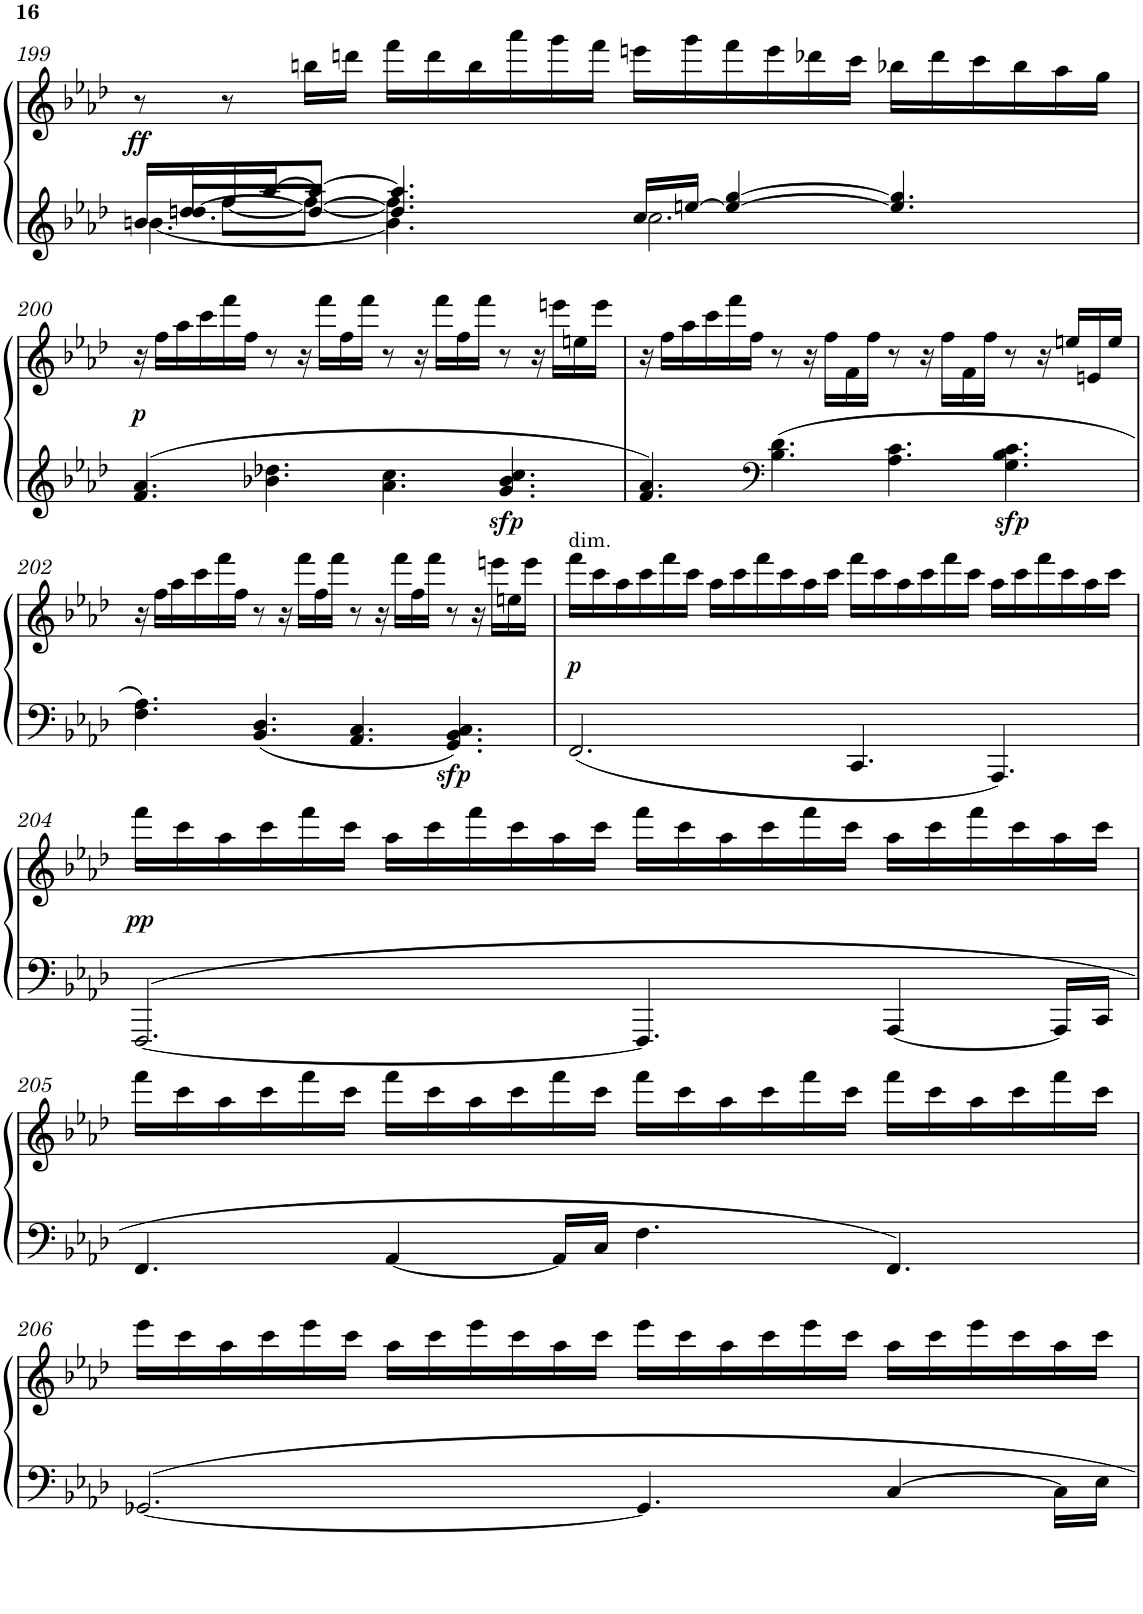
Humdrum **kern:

**kern	**kern	**dynam
*part1	*part1	*part1
*staff2	*staff1	*staff1/2
*I"Piano	*	*
*I'Pno	*	*
!!LO:PB:g=z
*clefG2	*clefG2	*
*k[b-e-a-d-]	*k[b-e-a-d-]	*
*A-:	*A-:	*
*M12/8	*M12/8	*
=199	=199	=199
*^	*	*
*	*^	*	*
*	*	*^	*	*
!	!	!	!	!	!LO:DY:b
16bn/LL	[4.b\	16ryy	8ryy	8r	ff
16ddn/	.	[8.dd/L	.	.	.
16ff/	.	.	[8ff\L	8r	.
[16aa-/J	.	.	.	.	.
8aa-/J_	.	8dd/J_	8ff\J_	16bbn\LL	.
.	.	.	.	16dddn\JJ	.
4.aa-/]	4.b\]	4.dd/]	4.ff\]	16fff\LL	.
.	.	.	.	16ddd\	.
.	.	.	.	16bb\	.
.	.	.	.	16aaa-\	.
.	.	.	.	16ggg\	.
.	.	.	.	16fff\JJ	.
16cc/LL	2.cc\	2.ryy	2.ryy	16eeen\LL	.
[16een/JJ	.	.	.	16ggg\	.
4ee/_ [4gg/	.	.	.	16fff\	.
.	.	.	.	16eee\	.
.	.	.	.	16ddd-X\	.
.	.	.	.	16ccc\JJ	.
4.ee/] 4.gg/]	.	.	.	16bb-X\LL	.
.	.	.	.	16ddd-\	.
.	.	.	.	16ccc\	.
.	.	.	.	16bb-\	.
.	.	.	.	16aa-\	.
.	.	.	.	16gg\JJ	.
*v	*v	*v	*v	*	*
!!LO:LB:g=z
=200	=200	=200
!	!	!LO:DY:b
4.f/ 4.a-/	16r	p
.	16ff\LL	.
.	16aa-\	.
.	16ccc\	.
.	16fff\	.
.	16ff\JJ	.
4.b-X\ 4.dd-X\	8r	.
.	16r	.
.	16fff\LL	.
.	16ff\	.
.	16fff\JJ	.
4.a-\ 4.cc\	8r	.
.	16r	.
.	16fff\LL	.
.	16ff\	.
.	16fff\JJ	.
!	!	!LO:DY:b=2
4.g/ 4.b-/ 4.cc/	8r	sfp
.	16r	.
.	16eeen\LL	.
.	16een\	.
.	16eee\JJ	.
=201	=201	=201
4.f/ 4.a-/	16r	.
.	16ff\LL	.
.	16aa-\	.
.	16ccc\	.
.	16fff\	.
.	16ff\JJ	.
*clefF4	*	*
4.B-\ 4.d-\	8r	.
.	16r	.
.	16ff\LL	.
.	16f\	.
.	16ff\JJ	.
4.A-\ 4.c\	8r	.
.	16r	.
.	16ff\LL	.
.	16f\	.
.	16ff\JJ	.
!	!	!LO:DY:b=2
4.G\ 4.B-\ 4.c\	8r	sfp
.	16r	.
.	16een/LL	.
.	16en/	.
.	16ee/JJ	.
!!LO:LB:g=z
=202	=202	=202
4.F\ 4.A-\	16r	.
.	16ff\LL	.
.	16aa-\	.
.	16ccc\	.
.	16fff\	.
.	16ff\JJ	.
4.BB-/ 4.D-/	8r	.
.	16r	.
.	16fff\LL	.
.	16ff\	.
.	16fff\JJ	.
4.AA-/ 4.C/	8r	.
.	16r	.
.	16fff\LL	.
.	16ff\	.
.	16fff\JJ	.
!	!	!LO:DY:b=2
4.GG/ 4.BB-/ 4.C/	8r	sfp
.	16r	.
.	16eeen\LL	.
.	16een\	.
.	16eee\JJ	.
=203	=203	=203
!	!LO:TX:a:t=dim.	!
!	!	!LO:DY:b
2.FF/	16fff\LL	p
.	16ccc\	.
.	16aa-\	.
.	16ccc\	.
.	16fff\	.
.	16ccc\JJ	.
.	16aa-\LL	.
.	16ccc\	.
.	16fff\	.
.	16ccc\	.
.	16aa-\	.
.	16ccc\JJ	.
4.CC/	16fff\LL	.
.	16ccc\	.
.	16aa-\	.
.	16ccc\	.
.	16fff\	.
.	16ccc\JJ	.
4.AAA-/	16aa-\LL	.
.	16ccc\	.
.	16fff\	.
.	16ccc\	.
.	16aa-\	.
.	16ccc\JJ	.
!!LO:LB:g=z
=204	=204	=204
!	!	!LO:DY:b
[2.FFF/	16fff\LL	pp
.	16ccc\	.
.	16aa-\	.
.	16ccc\	.
.	16fff\	.
.	16ccc\JJ	.
.	16aa-\LL	.
.	16ccc\	.
.	16fff\	.
.	16ccc\	.
.	16aa-\	.
.	16ccc\JJ	.
4.FFF/]	16fff\LL	.
.	16ccc\	.
.	16aa-\	.
.	16ccc\	.
.	16fff\	.
.	16ccc\JJ	.
[4AAA-/	16aa-\LL	.
.	16ccc\	.
.	16fff\	.
.	16ccc\	.
16AAA-/LL]	16aa-\	.
16CC/JJ	16ccc\JJ	.
!!LO:LB:g=z
=205	=205	=205
4.FF/	16fff\LL	.
.	16ccc\	.
.	16aa-\	.
.	16ccc\	.
.	16fff\	.
.	16ccc\JJ	.
[4AA-/	16fff\LL	.
.	16ccc\	.
.	16aa-\	.
.	16ccc\	.
16AA-/LL]	16fff\	.
16C/JJ	16ccc\JJ	.
4.F\	16fff\LL	.
.	16ccc\	.
.	16aa-\	.
.	16ccc\	.
.	16fff\	.
.	16ccc\JJ	.
4.FF/	16fff\LL	.
.	16ccc\	.
.	16aa-\	.
.	16ccc\	.
.	16fff\	.
.	16ccc\JJ	.
!!LO:LB:g=z
=206	=206	=206
[2.GG-X/	16eee-\LL	.
.	16ccc\	.
.	16aa-\	.
.	16ccc\	.
.	16eee-\	.
.	16ccc\JJ	.
.	16aa-\LL	.
.	16ccc\	.
.	16eee-\	.
.	16ccc\	.
.	16aa-\	.
.	16ccc\JJ	.
4.GG-/]	16eee-\LL	.
.	16ccc\	.
.	16aa-\	.
.	16ccc\	.
.	16eee-\	.
.	16ccc\JJ	.
[4C/	16aa-\LL	.
.	16ccc\	.
.	16eee-\	.
.	16ccc\	.
16C\LL]	16aa-\	.
16E-\JJ	16ccc\JJ	.
=	=	=
*-	*-	*-
